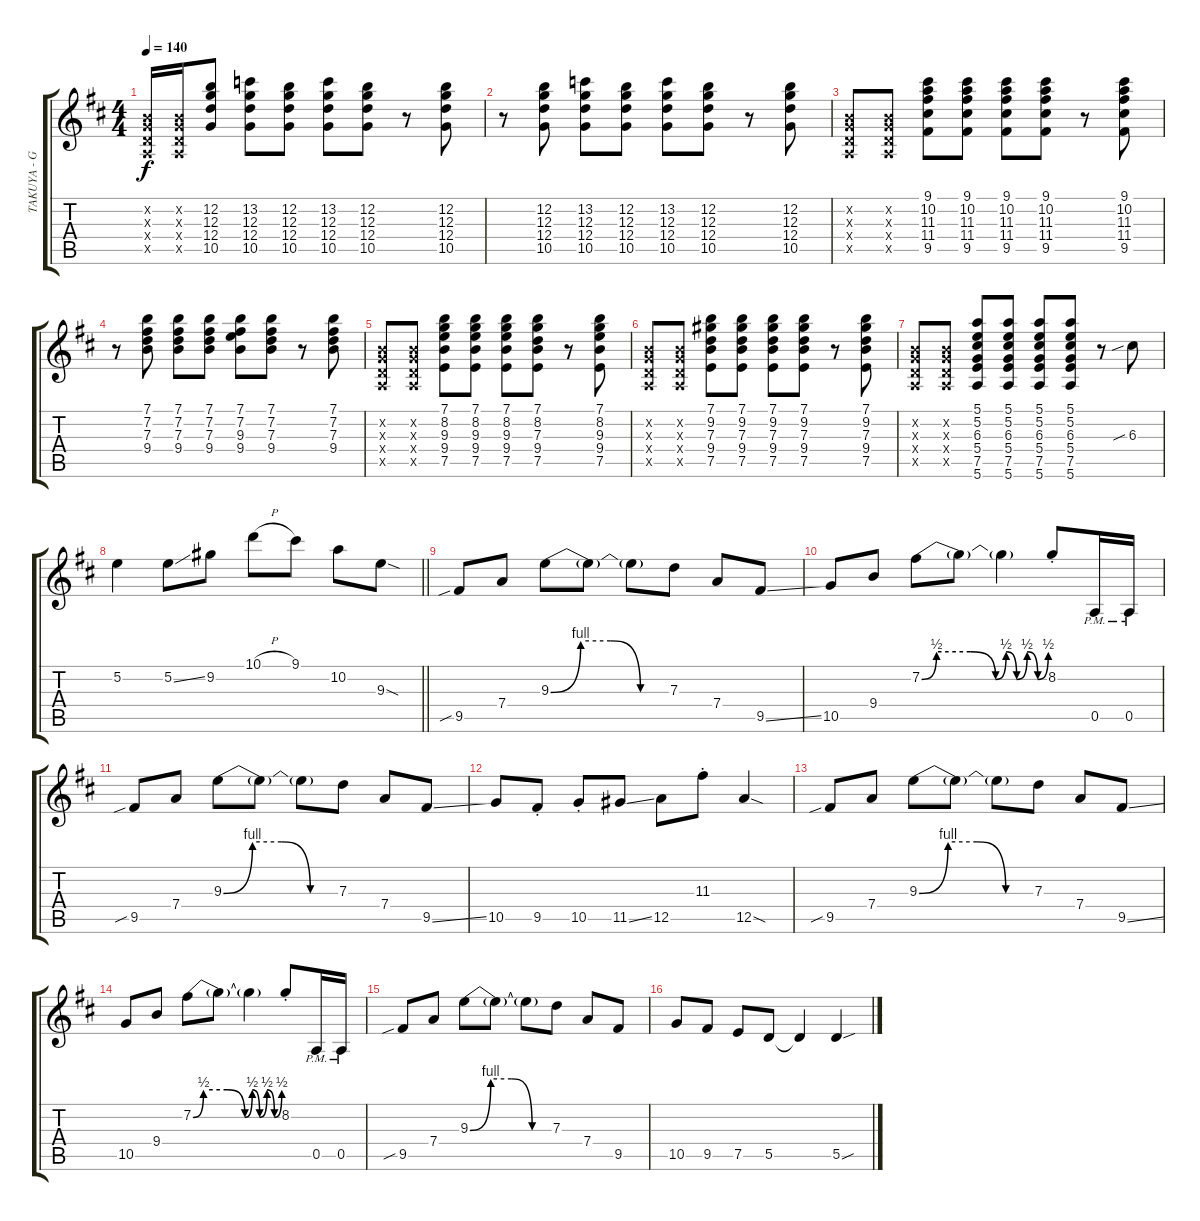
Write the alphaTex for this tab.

\track ("TAKUYA - Guitar 1" "TAKUYA - G") {instrument overdrivenguitar}
\staff {score tabs}
\tuning (E4 B3 G3 D3 A2 E2) {hide}
\ts (4 4)
\tempo 140
\clef g2
\ks d
(0.2{x} 0.3{x} 0.4{x} 0.5{x}).16{dy f volume 12} (0.2{x} 0.3{x} 0.4{x} 0.5{x}).16 (12.2 12.3 12.4 10.5).8 (13.2 12.3 12.4 10.5).8 (12.2 12.3 12.4 10.5).8 (13.2 12.3 12.4 10.5).8 (12.2 12.3 12.4 10.5).8 r.8 (12.2 12.3 12.4 10.5).8 |
r.8 (12.2 12.3 12.4 10.5).8 (13.2 12.3 12.4 10.5).8 (12.2 12.3 12.4 10.5).8 (13.2 12.3 12.4 10.5).8 (12.2 12.3 12.4 10.5).8 r.8 (12.2 12.3 12.4 10.5).8 |
(0.2{x} 0.3{x} 0.4{x} 0.5{x}).8 (0.2{x} 0.3{x} 0.4{x} 0.5{x}).8 (9.1 10.2 11.3 11.4 9.5).8 (9.1 10.2 11.3 11.4 9.5).8 (9.1 10.2 11.3 11.4 9.5).8 (9.1 10.2 11.3 11.4 9.5).8 r.8 (9.1 10.2 11.3 11.4 9.5).8 |
r.8 (7.1 7.2 7.3 9.4).8 (7.1 7.2 7.3 9.4).8 (7.1 7.2 7.3 9.4).8 (7.1 7.2 9.3 9.4).8 (7.1 7.2 7.3 9.4).8 r.8 (7.1 7.2 7.3 9.4).8 |
(0.2{x} 0.3{x} 0.4{x} 0.5{x}).8 (0.2{x} 0.3{x} 0.4{x} 0.5{x}).8 (7.1 8.2 9.3 9.4 7.5).8 (7.1 8.2 9.3 9.4 7.5).8 (7.1 8.2 9.3 9.4 7.5).8 (7.1 8.2 7.3 9.4 7.5).8 r.8 (7.1 8.2 9.3 9.4 7.5).8 |
(0.2{x} 0.3{x} 0.4{x} 0.5{x}).8 (0.2{x} 0.3{x} 0.4{x} 0.5{x}).8 (7.1 9.2 7.3 9.4 7.5).8 (7.1 9.2 7.3 9.4 7.5).8 (7.1 9.2 7.3 9.4 7.5).8 (7.1 9.2 7.3 9.4 7.5).8 r.8 (7.1 9.2 7.3 9.4 7.5).8 |
(0.2{x} 0.3{x} 0.4{x} 0.5{x}).8 (0.2{x} 0.3{x} 0.4{x} 0.5{x}).8 (5.1 5.2 6.3 5.4 7.5 5.6).8 (5.1 5.2 6.3 5.4 7.5 5.6).8 (5.1 5.2 6.3 5.4 7.5 5.6).8 (5.1 5.2 6.3 5.4 7.5 5.6).8 r.8 6.3{sib}.8 |
\barLineRight lightlight
5.2.4 5.2{ss}.8 9.2.8 10.1{h}.8 9.1.8 10.2.8 9.3{sod}.8 |
9.5{sib}.8{volume 16} 7.4.8 9.3{be (custom 0 0 15 4 30 4 45 0 60 0)}.8 9.3{t}.8 9.3{t}.8 7.3.8 7.4.8 9.5{ss}.8 |
10.5.8 9.4.8 7.2{be (custom 0 0 7 2 23 2 35 0 40 2 45 0 50 2 55 0 60 2)}.8 7.2{t}.8 7.2{t}.4 8.2{st}.8 0.5{pm}.16 0.5{pm}.16 |
9.5{sib}.8 7.4.8 9.3{be (custom 0 0 15 4 30 4 45 0 60 0)}.8 9.3{t}.8 9.3{t}.8 7.3.8 7.4.8 9.5{ss}.8 |
10.5.8 9.5{st}.8 10.5{st}.8 11.5{ss}.8 12.5.8 11.3{st}.8 12.5{sod}.4 |
9.5{sib}.8 7.4.8 9.3{be (custom 0 0 15 4 30 4 45 0 60 0)}.8 9.3{t}.8 9.3{t}.8 7.3.8 7.4.8 9.5{ss}.8 |
10.5.8 9.4.8 7.2{be (custom 0 0 7 2 23 2 35 0 40 2 45 0 50 2 55 0 60 2)}.8 7.2{t}.8 7.2{t}.4 8.2{st}.8 0.5{pm}.16 0.5{pm}.16 |
9.5{sib}.8 7.4.8 9.3{be (custom 0 0 15 4 30 4 45 0 60 0)}.8 9.3{t}.8 9.3{t}.8 7.3.8 7.4.8 9.5.8 |
10.5.8 9.5.8 7.5.8 5.5.8 5.5{t}.4 5.5{sou}.4
